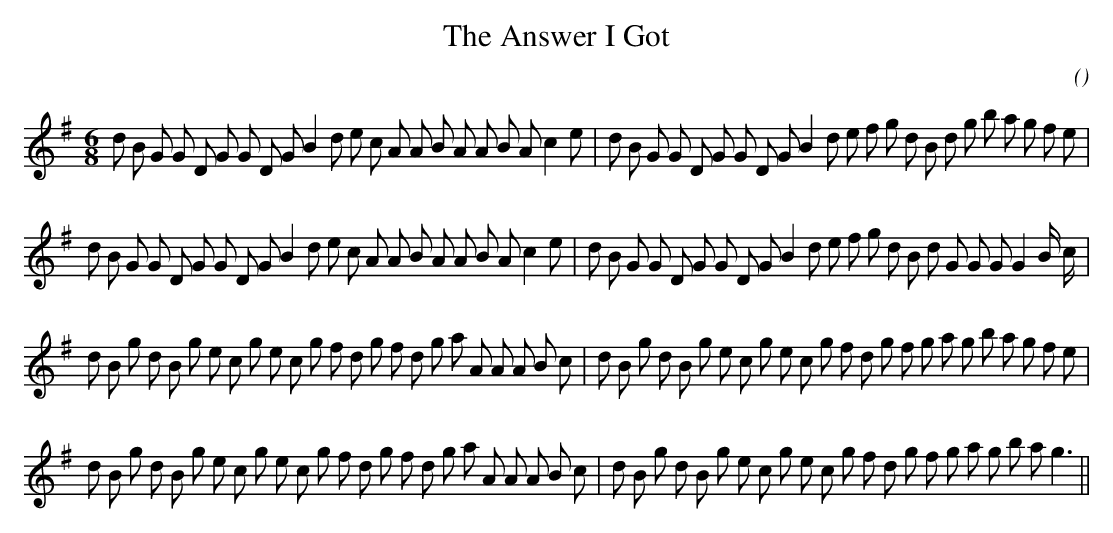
X:1
T: The Answer I Got
C:
O:
M:6/8
K:G
K:G
M:6/8
L:1/16
d2 B2 G2 G2 D2 G2 G2 D2 G2 B4 d2 e2 c2 A2 A2 B2 A2 A2 B2 A2 c4 e2 |d2 B2 G2 G2 D2 G2 G2 D2 G2 B4 d2 e2 f2 g2 d2 B2 d2 g2 b2 a2 g2 f2 e2 |
d2 B2 G2 G2 D2 G2 G2 D2 G2 B4 d2 e2 c2 A2 A2 B2 A2 A2 B2 A2 c4 e2 |d2 B2 G2 G2 D2 G2 G2 D2 G2 B4 d2 e2 f2 g2 d2 B2 d2 G2 G2 G2 G4 B c |
d2 B2 g2 d2 B2 g2 e2 c2 g2 e2 c2 g2 f2 d2 g2 f2 d2 g2 a2 A2 A2 A2 B2 c2 |d2 B2 g2 d2 B2 g2 e2 c2 g2 e2 c2 g2 f2 d2 g2 f2 g2 a2 g2 b2 a2 g2 f2 e2 |
d2 B2 g2 d2 B2 g2 e2 c2 g2 e2 c2 g2 f2 d2 g2 f2 d2 g2 a2 A2 A2 A2 B2 c2 |d2 B2 g2 d2 B2 g2 e2 c2 g2 e2 c2 g2 f2 d2 g2 f2 g2 a2 g2 b2 a2 g6 ||
